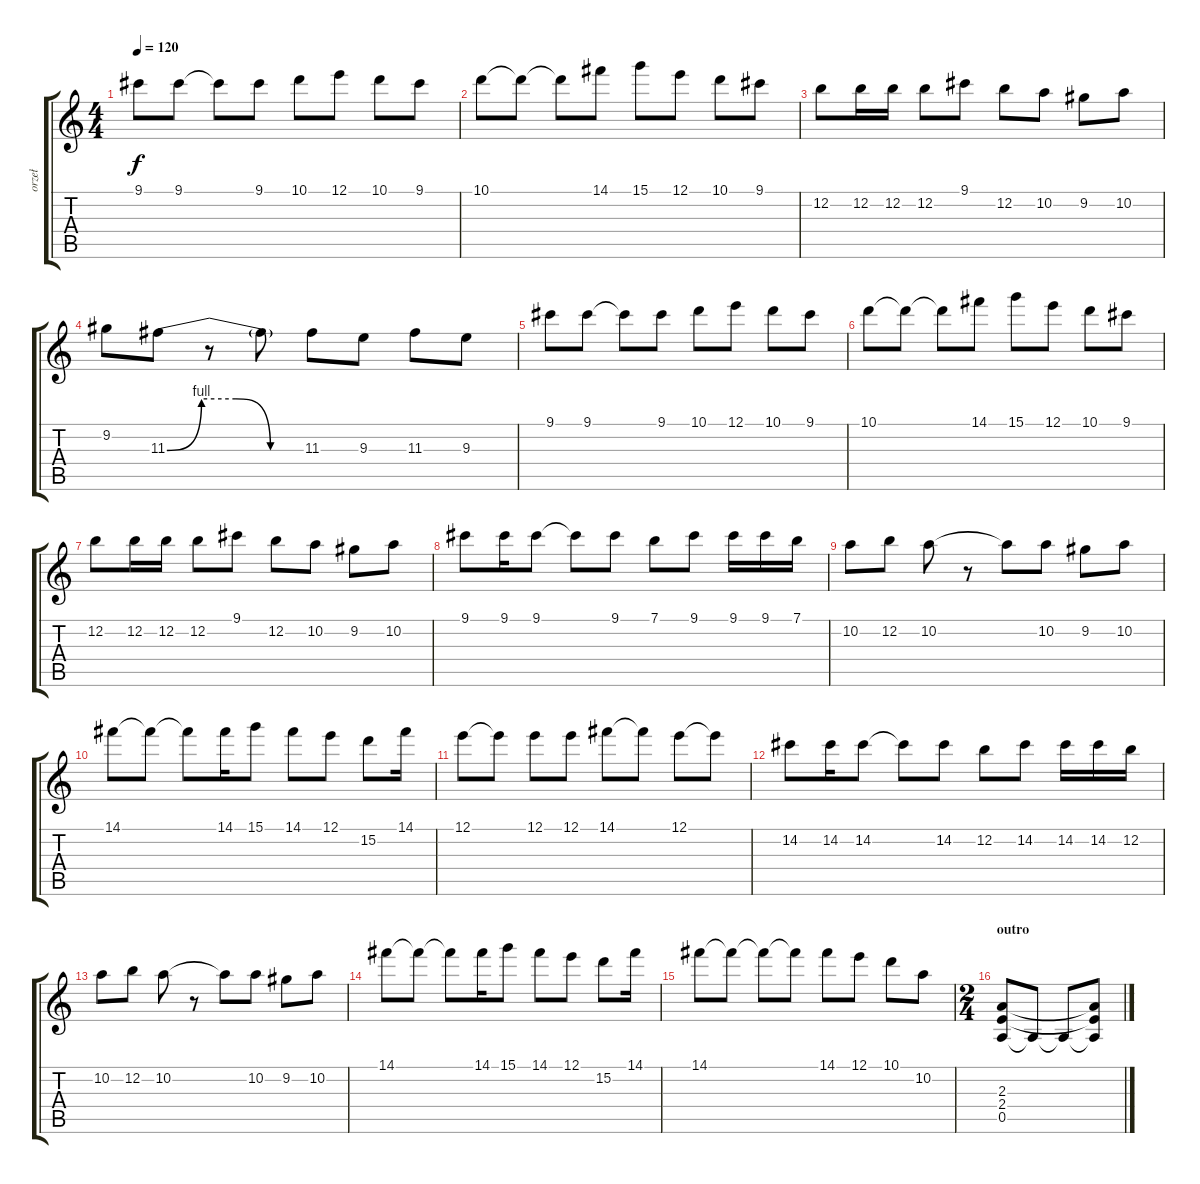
\track ("orzeł" "orzeł") {instrument acousticguitarnylon}
\staff {score tabs}
\tuning (E4 B3 G3 D3 A2 E2) {hide}
\ts (4 4)
\tempo 120
\clef g2
\ks c
9.1.8{dy f} 9.1.8 9.1{t}.8 9.1.8 10.1.8 12.1.8 10.1.8 9.1.8 |
10.1.8 10.1{t}.8 10.1{t}.8 14.1.8 15.1.8 12.1.8 10.1.8 9.1.8 |
12.2.8 12.2.16 12.2.16 12.2.8 9.1.8 12.2.8 10.2.8 9.2.8 10.2.8 |
9.2.8 11.3{be (custom 0 0 15 4 30 4 45 0 60 0)}.8 r.8 11.3{t}.8 11.3.8 9.3.8 11.3.8 9.3.8 |
9.1.8 9.1.8 9.1{t}.8 9.1.8 10.1.8 12.1.8 10.1.8 9.1.8 |
10.1.8 10.1{t}.8 10.1{t}.8 14.1.8 15.1.8 12.1.8 10.1.8 9.1.8 |
12.2.8 12.2.16 12.2.16 12.2.8 9.1.8 12.2.8 10.2.8 9.2.8 10.2.8 |
9.1.8 9.1.16 9.1.8 9.1{t}.8 9.1.8 7.1.8 9.1.8 9.1.16 9.1.16 7.1.16 |
10.2.8 12.2.8 10.2.8 r.8 10.2{t}.8 10.2.8 9.2.8 10.2.8 |
14.1.8 14.1{t}.8 14.1{t}.8 14.1.16 15.1.8 14.1.8 12.1.8 15.2.8 14.1.16 |
12.1.8 12.1{t}.8 12.1.8 12.1.8 14.1.8 14.1{t}.8 12.1.8 12.1{t}.8 |
14.2.8 14.2.16 14.2.8 14.2{t}.8 14.2.8 12.2.8 14.2.8 14.2.16 14.2.16 12.2.16 |
10.2.8 12.2.8 10.2.8 r.8 10.2{t}.8 10.2.8 9.2.8 10.2.8 |
14.1.8 14.1{t}.8 14.1{t}.8 14.1.16 15.1.8 14.1.8 12.1.8 15.2.8 14.1.16 |
14.1.8 14.1{t}.8 14.1{t}.8 14.1{t}.8 14.1.8 12.1.8 10.1.8 10.2.8 |
\ts (2 4)
\section ("" "outro")
(2.3 2.4 0.5).8 0.5{t}.8 0.5{t}.8 (2.3{t} 2.4{t} 0.5{t}).8
